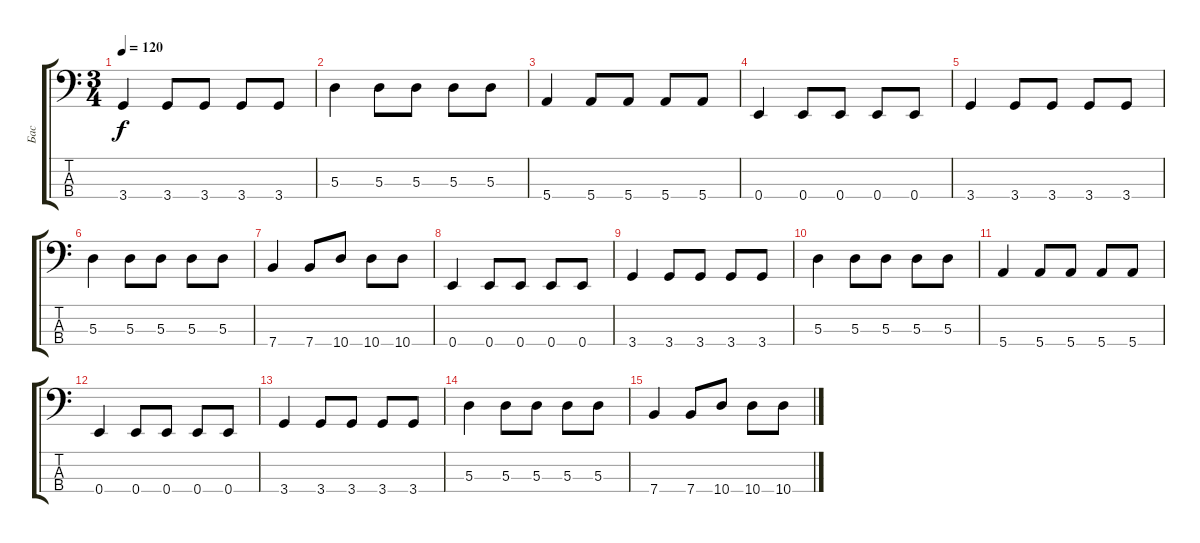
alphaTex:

\track ("Бас " "Бас ") {instrument electricbassfinger}
\staff {score tabs}
\tuning (G2 D2 A1 E1) {hide}
\ts (3 4)
\tempo 120
\clef f4
\ks c
3.4.4{dy f} 3.4.8 3.4.8 3.4.8 3.4.8 |
5.3.4 5.3.8 5.3.8 5.3.8 5.3.8 |
5.4.4 5.4.8 5.4.8 5.4.8 5.4.8 |
0.4.4 0.4.8 0.4.8 0.4.8 0.4.8 |
3.4.4 3.4.8 3.4.8 3.4.8 3.4.8 |
5.3.4 5.3.8 5.3.8 5.3.8 5.3.8 |
7.4.4 7.4.8 10.4.8 10.4.8 10.4.8 |
0.4.4 0.4.8 0.4.8 0.4.8 0.4.8 |
3.4.4 3.4.8 3.4.8 3.4.8 3.4.8 |
5.3.4 5.3.8 5.3.8 5.3.8 5.3.8 |
5.4.4 5.4.8 5.4.8 5.4.8 5.4.8 |
0.4.4 0.4.8 0.4.8 0.4.8 0.4.8 |
3.4.4 3.4.8 3.4.8 3.4.8 3.4.8 |
5.3.4 5.3.8 5.3.8 5.3.8 5.3.8 |
7.4.4 7.4.8 10.4.8 10.4.8 10.4.8
